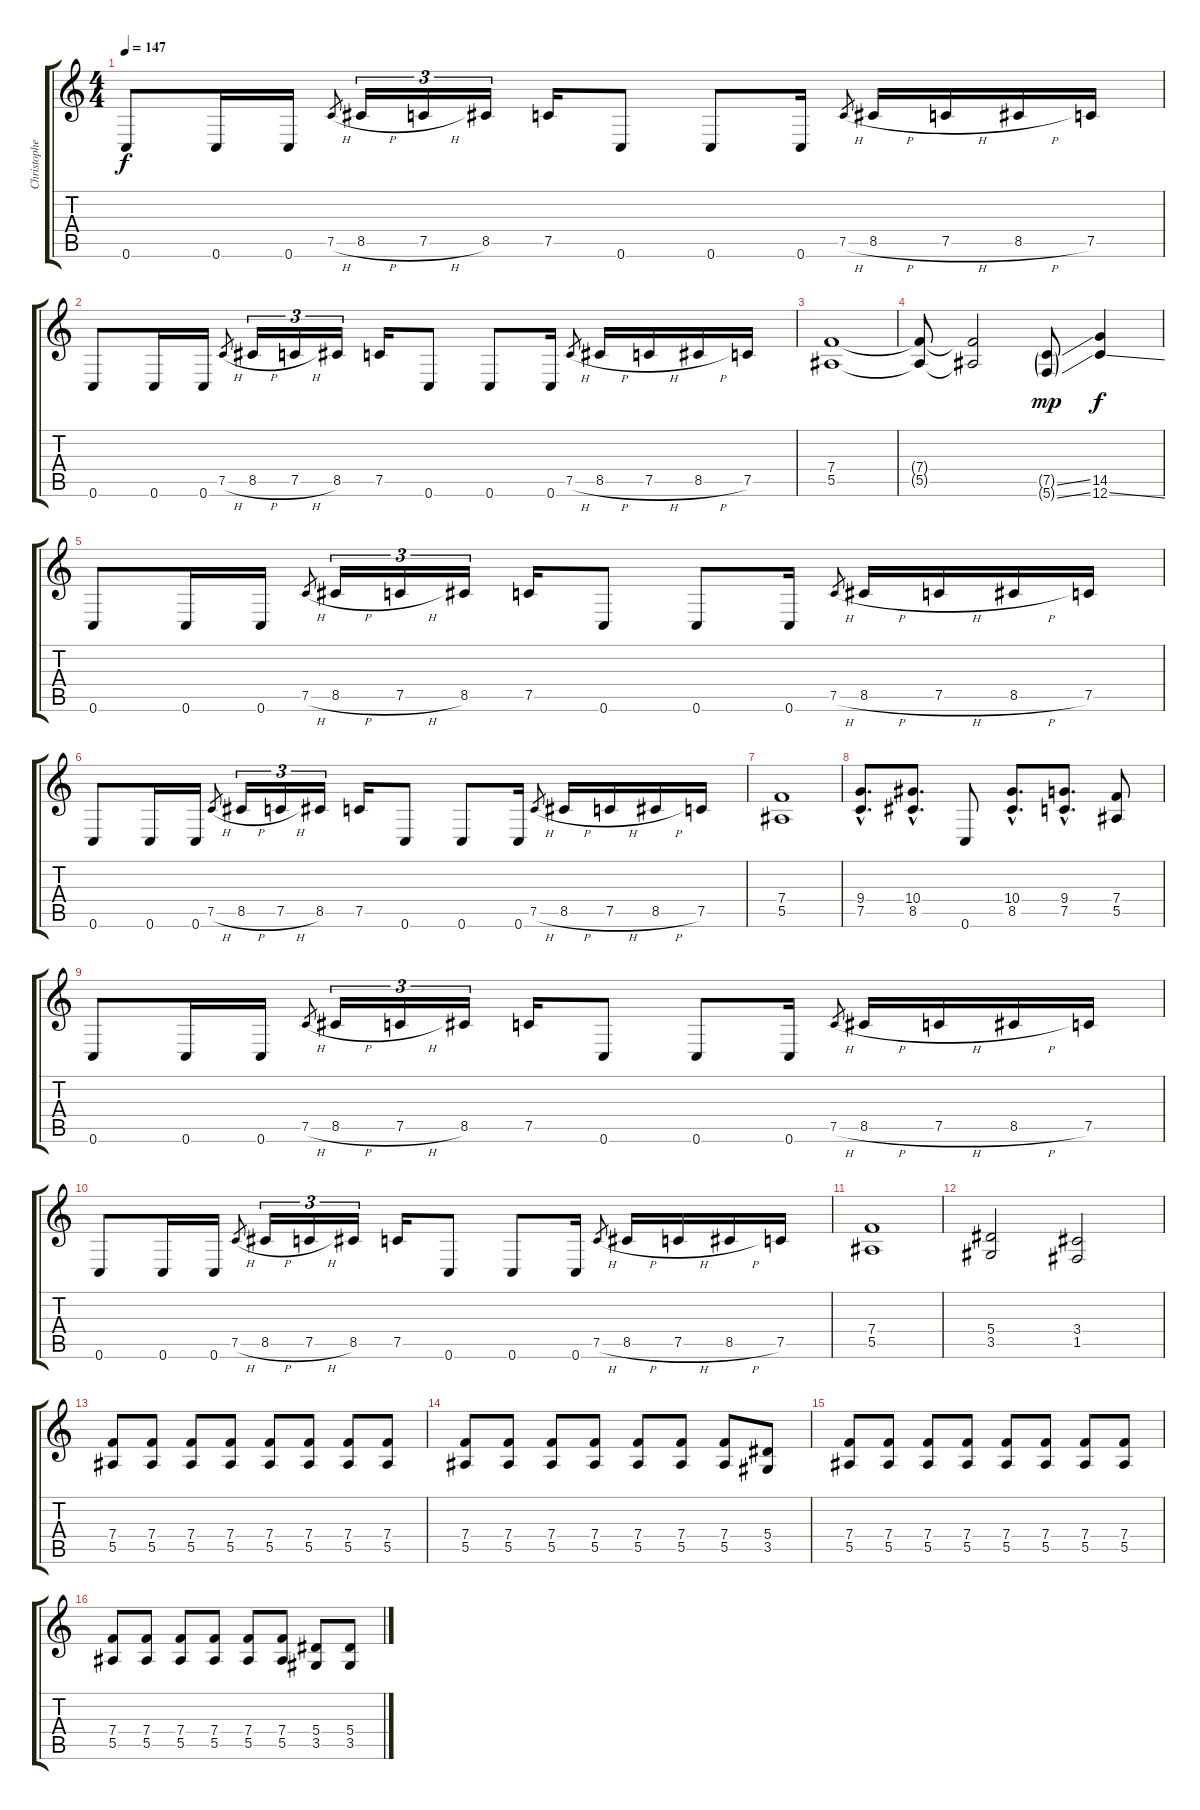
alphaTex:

\track ("Christopher Amott" "Christophe") {instrument distortionguitar}
\staff {score tabs}
\tuning (C4 G3 Eb3 Bb2 F2 C2) {hide}
\ts (4 4)
\tempo 147
\clef g2
\ks c
0.6.8{dy f} 0.6.16 0.6.16 7.5{h}.8{gr} 8.5{h}.16{tu (3 2)} 7.5{h}.16{tu (3 2)} 8.5.16{tu (3 2)} 7.5.16 0.6.8 0.6.8 0.6.16 7.5{h}.8{gr} 8.5{h}.16 7.5{h}.16 8.5{h}.16 7.5.16 |
0.6.8 0.6.16 0.6.16 7.5{h}.8{gr} 8.5{h}.16{tu (3 2)} 7.5{h}.16{tu (3 2)} 8.5.16{tu (3 2)} 7.5.16 0.6.8 0.6.8 0.6.16 7.5{h}.8{gr} 8.5{h}.16 7.5{h}.16 8.5{h}.16 7.5.16 |
(7.4 5.5).1 |
(7.4{t} 5.5{t}).8 (7.4{t} 5.5{t}).2 (7.5{ss g} 5.6{ss g}).8{dy mp} (14.5 12.6{ss}).4{dy f} |
0.6.8 0.6.16 0.6.16 7.5{h}.8{gr} 8.5{h}.16{tu (3 2)} 7.5{h}.16{tu (3 2)} 8.5.16{tu (3 2)} 7.5.16 0.6.8 0.6.8 0.6.16 7.5{h}.8{gr} 8.5{h}.16 7.5{h}.16 8.5{h}.16 7.5.16 |
0.6.8 0.6.16 0.6.16 7.5{h}.8{gr} 8.5{h}.16{tu (3 2)} 7.5{h}.16{tu (3 2)} 8.5.16{tu (3 2)} 7.5.16 0.6.8 0.6.8 0.6.16 7.5{h}.8{gr} 8.5{h}.16 7.5{h}.16 8.5{h}.16 7.5.16 |
(7.4 5.5).1 |
(9.4{hac} 7.5{hac}).8{d} (10.4{hac} 8.5{hac}).8{d} 0.6.8 (10.4{hac} 8.5{hac}).8{d} (9.4{hac} 7.5{hac}).8{d} (7.4 5.5).8 |
0.6.8{instrument distortionguitar} 0.6.16 0.6.16 7.5{h}.8{gr} 8.5{h}.16{tu (3 2)} 7.5{h}.16{tu (3 2)} 8.5.16{tu (3 2)} 7.5.16 0.6.8 0.6.8 0.6.16 7.5{h}.8{gr} 8.5{h}.16 7.5{h}.16 8.5{h}.16 7.5.16 |
0.6.8 0.6.16 0.6.16 7.5{h}.8{gr} 8.5{h}.16{tu (3 2)} 7.5{h}.16{tu (3 2)} 8.5.16{tu (3 2)} 7.5.16 0.6.8 0.6.8 0.6.16 7.5{h}.8{gr} 8.5{h}.16 7.5{h}.16 8.5{h}.16 7.5.16 |
(7.4 5.5).1 |
(5.4 3.5).2 (3.4 1.5).2 |
(7.4 5.5).8 (7.4 5.5).8 (7.4 5.5).8 (7.4 5.5).8 (7.4 5.5).8 (7.4 5.5).8 (7.4 5.5).8 (7.4 5.5).8 |
(7.4 5.5).8 (7.4 5.5).8 (7.4 5.5).8 (7.4 5.5).8 (7.4 5.5).8 (7.4 5.5).8 (7.4 5.5).8 (5.4 3.5).8 |
(7.4 5.5).8 (7.4 5.5).8 (7.4 5.5).8 (7.4 5.5).8 (7.4 5.5).8 (7.4 5.5).8 (7.4 5.5).8 (7.4 5.5).8 |
(7.4 5.5).8 (7.4 5.5).8 (7.4 5.5).8 (7.4 5.5).8 (7.4 5.5).8 (7.4 5.5).8 (5.4 3.5).8 (5.4 3.5).8
